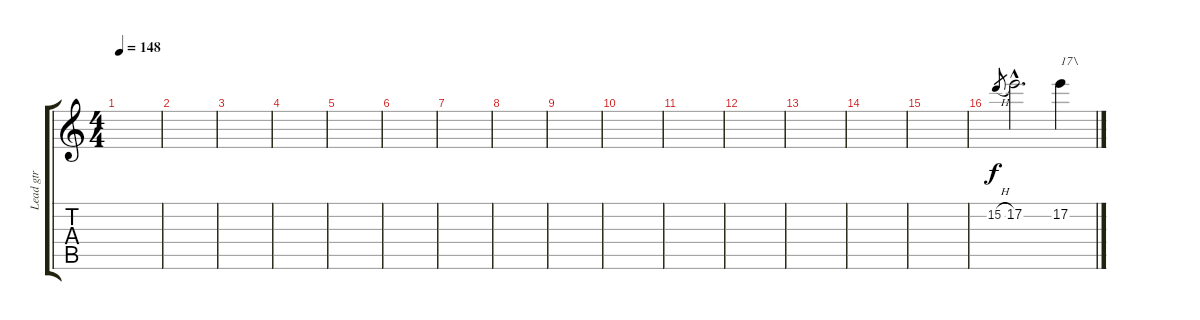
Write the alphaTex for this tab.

\track ("Lead gtr" "Lead gtr") {instrument distortionguitar}
\staff {score tabs}
\tuning (E4 B3 G3 D3 A2 E2) {hide}
\ts (4 4)
\tempo 148
\clef g2
\ks c
|
|
|
|
|
|
|
|
|
|
|
|
|
|
|
15.2{h}.8{gr} 17.2{hac}.2{d} 17.2{ss}.4{txt "17\\"}
